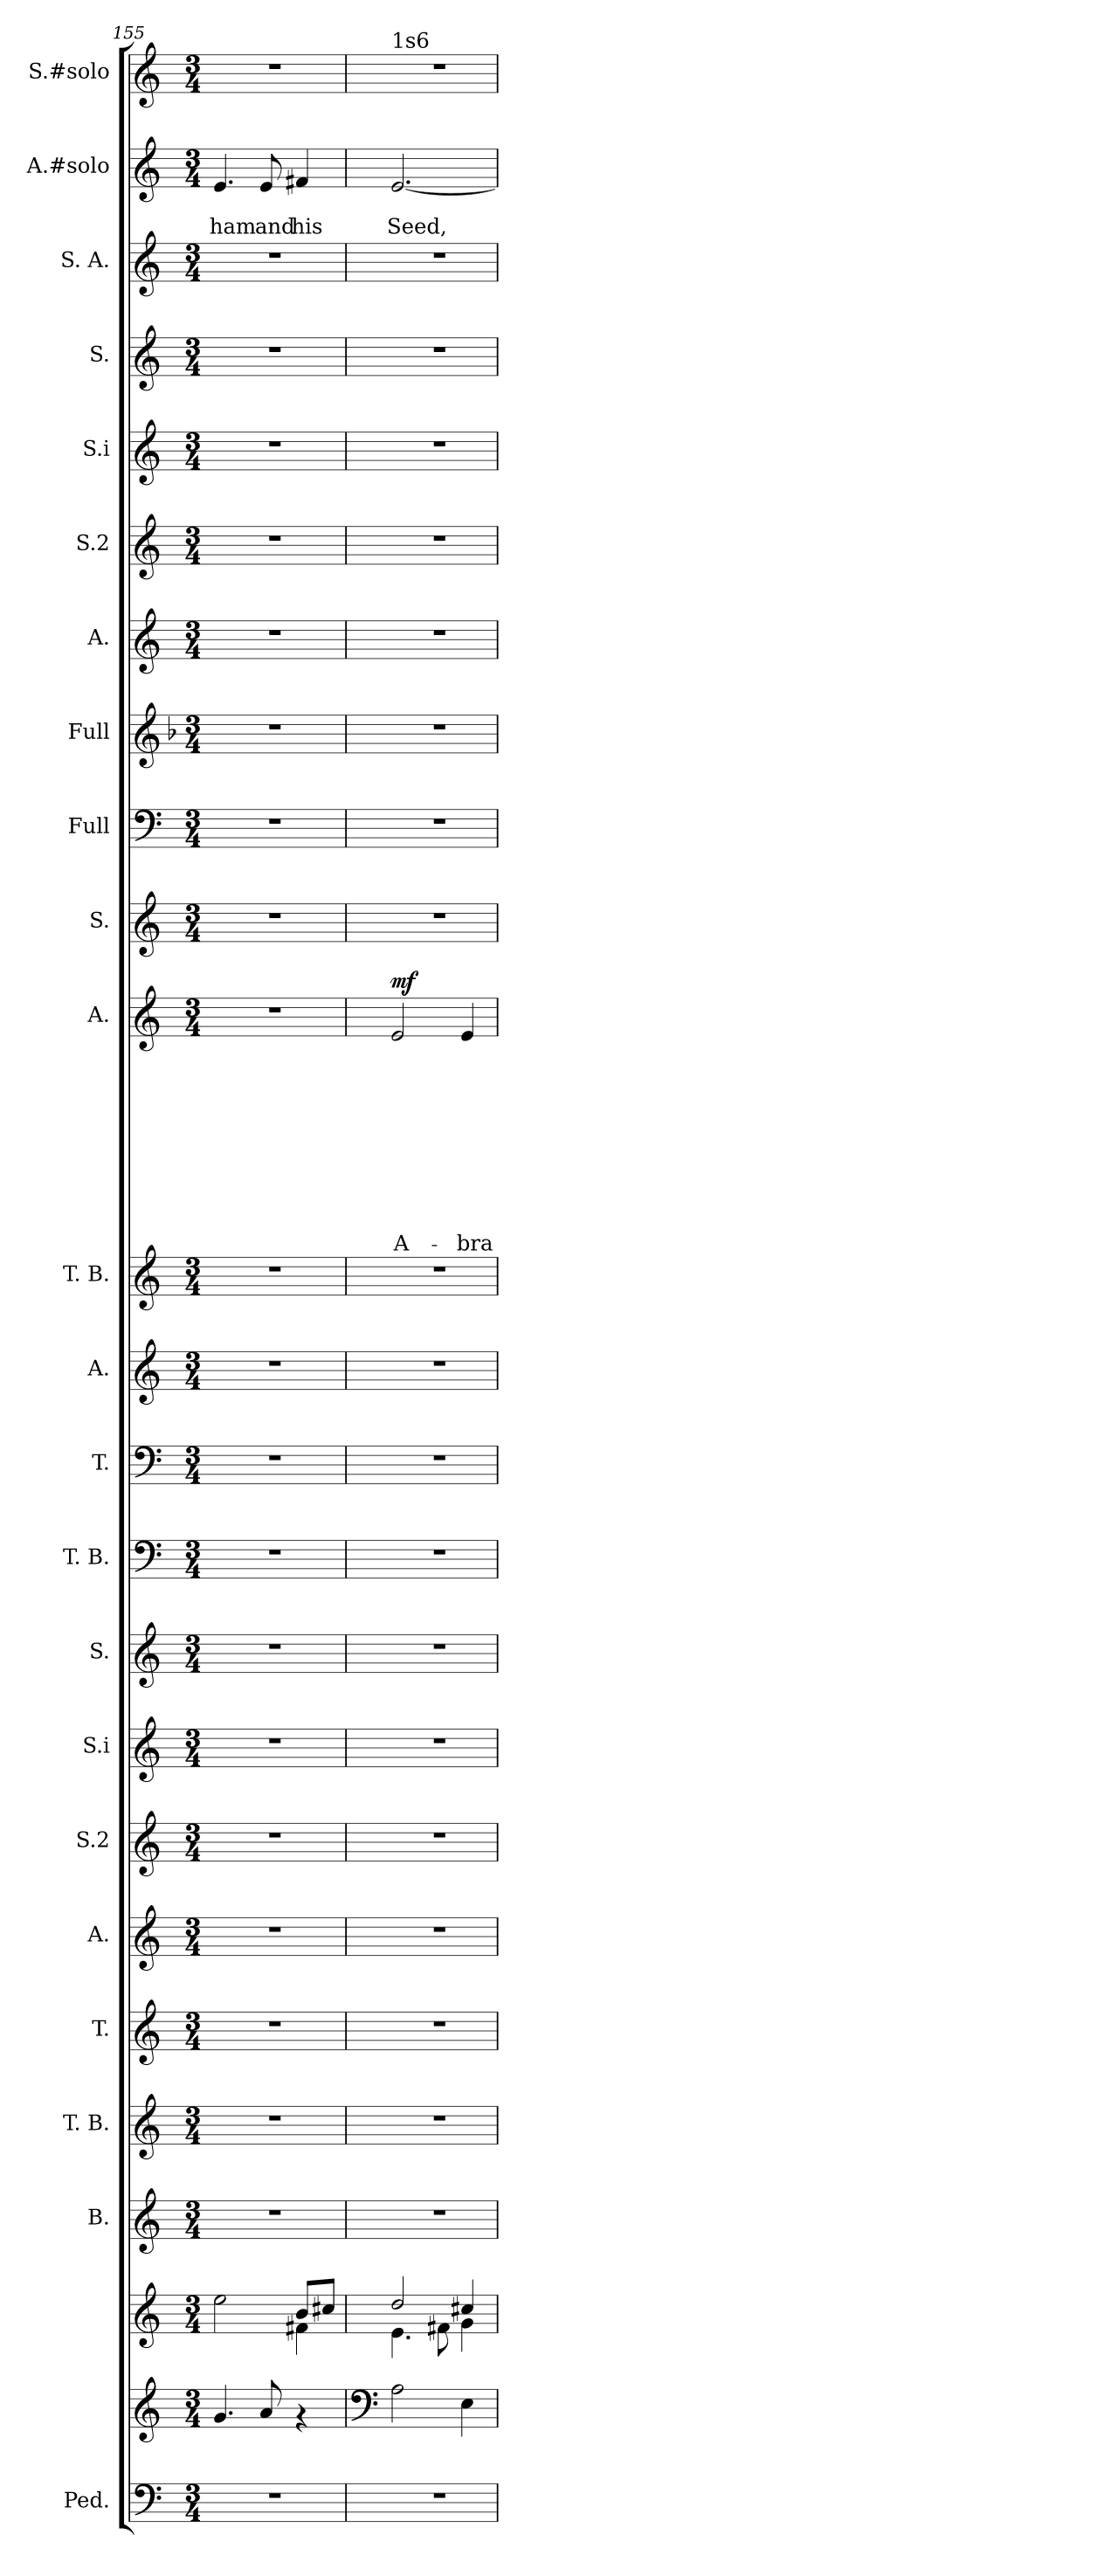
**kern	**kern	**kern	**kern	**kern	**kern	**kern	**kern	**kern	**kern	**kern	**kern	**kern	**kern	**kern	**text	**text	**text	**text	**text	**text	**text	**text	**text	**text	**dynam	**kern	**kern	**kern	**kern	**kern	**kern	**kern	**kern	**kern	**text	**text	**kern
*part25	*part24	*part23	*part22	*part21	*part20	*part19	*part18	*part17	*part16	*part15	*part14	*part13	*part12	*part11	*part11	*part11	*part11	*part11	*part11	*part11	*part11	*part11	*part11	*part11	*part11	*part10	*part9	*part8	*part7	*part6	*part5	*part4	*part3	*part2	*part2	*part2	*part1
*staff25	*staff24	*staff23	*staff22	*staff21	*staff20	*staff19	*staff18	*staff17	*staff16	*staff15	*staff14	*staff13	*staff12	*staff11	*staff11	*staff11	*staff11	*staff11	*staff11	*staff11	*staff11	*staff11	*staff11	*staff11	*staff11	*staff10	*staff9	*staff8	*staff7	*staff6	*staff5	*staff4	*staff3	*staff2	*staff2	*staff2	*staff1
*I"Ped.	*	*	*I"B.	*I"T. B.	*I"T.	*I"A.	*I"S.2	*I"S.i	*I"S.	*I"T. B.	*I"T.	*I"A.	*I"T. B.	*I"A.	*	*	*	*	*	*	*	*	*	*	*	*I"S.	*I"Full	*I"Full	*I"A.	*I"S.2	*I"S.i	*I"S.	*I"S. A.	*I"A.#solo	*	*	*I"S.#solo
*I'Ped.	*	*	*	*I'T. B.	*I'T.	*I'A.	*I'S.2	*I'S.i	*I'S.	*I'T. B.	*I'T.	*	*I'T. B.	*I'A.	*	*	*	*	*	*	*	*	*	*	*	*I'S.	*	*	*I'A.	*I'S.2	*I'S.i	*I'S.	*I'S. A.	*I'A.#solo	*	*	*I'S.#solo
*clefF4	*clefG2	*clefG2	*clefG2	*clefG2	*clefG2	*clefG2	*clefG2	*clefG2	*clefG2	*clefF4	*clefF4	*clefG2	*clefG2	*clefG2	*	*	*	*	*	*	*	*	*	*	*	*clefG2	*clefF4	*clefG2	*clefG2	*clefG2	*clefG2	*clefG2	*clefG2	*clefG2	*	*	*clefG2
*	*	*	*	*	*	*	*	*	*	*	*	*	*	*	*	*	*	*	*	*	*	*	*	*	*	*	*	*ITrd3c5	*	*	*	*	*	*	*	*	*
*k[]	*k[]	*k[]	*k[]	*k[]	*k[]	*k[]	*k[]	*k[]	*k[]	*k[]	*k[]	*k[]	*k[]	*k[]	*	*	*	*	*	*	*	*	*	*	*	*k[]	*k[]	*k[]	*k[]	*k[]	*k[]	*k[]	*k[]	*k[]	*	*	*k[]
*C:	*C:	*C:	*C:	*C:	*C:	*C:	*C:	*C:	*C:	*C:	*C:	*C:	*C:	*C:	*	*	*	*	*	*	*	*	*	*	*	*C:	*C:	*C:	*C:	*C:	*C:	*C:	*C:	*C:	*	*	*C:
*M3/4	*M3/4	*M3/4	*M3/4	*M3/4	*M3/4	*M3/4	*M3/4	*M3/4	*M3/4	*M3/4	*M3/4	*M3/4	*M3/4	*M3/4	*	*	*	*	*	*	*	*	*	*	*	*M3/4	*M3/4	*M3/4	*M3/4	*M3/4	*M3/4	*M3/4	*M3/4	*M3/4	*	*	*M3/4
=155	=155	=155	=155	=155	=155	=155	=155	=155	=155	=155	=155	=155	=155	=155	=155	=155	=155	=155	=155	=155	=155	=155	=155	=155	=155	=155	=155	=155	=155	=155	=155	=155	=155	=155	=155	=155	=155
*	*	*^	*	*	*	*	*	*	*	*	*	*	*	*	*	*	*	*	*	*	*	*	*	*	*	*	*	*	*	*	*	*	*	*	*	*	*
!	!	!	!	!	!	!	!	!	!	!	!	!	!	!	!	!	!	!	!	!	!	!	!	!	!	!	!	!	!	!	!	!	!	!	!	!	!LO:LY:b	!
2.r	4.g/	2ryy	2ee\	2.r	2.r	2.r	2.r	2.r	2.r	2.r	2.r	2.r	2.r	2.r	2.r	.	.	.	.	.	.	.	.	.	.	.	2.r	2.r	2.r	2.r	2.r	2.r	2.r	2.r	4.e/	.	-ham	2.r
!	!	!	!	!	!	!	!	!	!	!	!	!	!	!	!	!	!	!	!	!	!	!	!	!	!	!	!	!	!	!	!	!	!	!	!	!	!LO:LY:b	!
.	8a/	.	.	.	.	.	.	.	.	.	.	.	.	.	.	.	.	.	.	.	.	.	.	.	.	.	.	.	.	.	.	.	.	.	8e/	.	and	.
!	!	!	!	!	!	!	!	!	!	!	!	!	!	!	!	!	!	!	!	!	!	!	!	!	!	!	!	!	!	!	!	!	!	!	!	!	!LO:LY:b	!
.	4rf	8b/L	4f#X\	.	.	.	.	.	.	.	.	.	.	.	.	.	.	.	.	.	.	.	.	.	.	.	.	.	.	.	.	.	.	.	4f#X/	.	his	.
.	.	8cc#X/J	.	.	.	.	.	.	.	.	.	.	.	.	.	.	.	.	.	.	.	.	.	.	.	.	.	.	.	.	.	.	.	.	.	.	.	.
!!LO:LB:g=z
=156	=156	=156	=156	=156	=156	=156	=156	=156	=156	=156	=156	=156	=156	=156	=156	=156	=156	=156	=156	=156	=156	=156	=156	=156	=156	=156	=156	=156	=156	=156	=156	=156	=156	=156	=156	=156	=156	=156
*	*clefF4	*	*	*	*	*	*	*	*	*	*	*	*	*	*	*	*	*	*	*	*	*	*	*	*	*	*	*	*	*	*	*	*	*	*	*	*	*
!	!	!	!	!	!	!	!	!	!	!	!	!	!	!	!	!	!	!	!	!	!	!	!	!	!	!	!	!	!	!	!	!	!	!	!	!	!	!LO:TX:a:t=1s6
!	!	!	!	!	!	!	!	!	!	!	!	!	!	!	!	!	!	!	!	!	!	!	!	!	!LO:LY:b	!LO:DY:a	!	!	!	!	!	!	!	!	!	!	!LO:LY:b	!
2.r	2A\	2dd/	4.e\	2.r	2.r	2.r	2.r	2.r	2.r	2.r	2.r	2.r	2.r	2.r	2e/	.	.	.	.	.	.	.	.	.	A-	mf	2.r	2.r	2.r	2.r	2.r	2.r	2.r	2.r	[<2.e/	.	Seed,	2.r
.	.	.	8f#X\	.	.	.	.	.	.	.	.	.	.	.	.	.	.	.	.	.	.	.	.	.	.	.	.	.	.	.	.	.	.	.	.	.	.	.
!	!	!	!	!	!	!	!	!	!	!	!	!	!	!	!	!	!	!	!	!	!	!	!	!	!LO:LY:b	!	!	!	!	!	!	!	!	!	!	!	!	!
.	4E\	4cc#X/	4g\	.	.	.	.	.	.	.	.	.	.	.	4e/	.	.	.	.	.	.	.	.	.	-bra-	.	.	.	.	.	.	.	.	.	.	.	.	.
*	*	*v	*v	*	*	*	*	*	*	*	*	*	*	*	*	*	*	*	*	*	*	*	*	*	*	*	*	*	*	*	*	*	*	*	*	*	*	*
=	=	=	=	=	=	=	=	=	=	=	=	=	=	=	=	=	=	=	=	=	=	=	=	=	=	=	=	=	=	=	=	=	=	=	=	=	=
*-	*-	*-	*-	*-	*-	*-	*-	*-	*-	*-	*-	*-	*-	*-	*-	*-	*-	*-	*-	*-	*-	*-	*-	*-	*-	*-	*-	*-	*-	*-	*-	*-	*-	*-	*-	*-	*-
